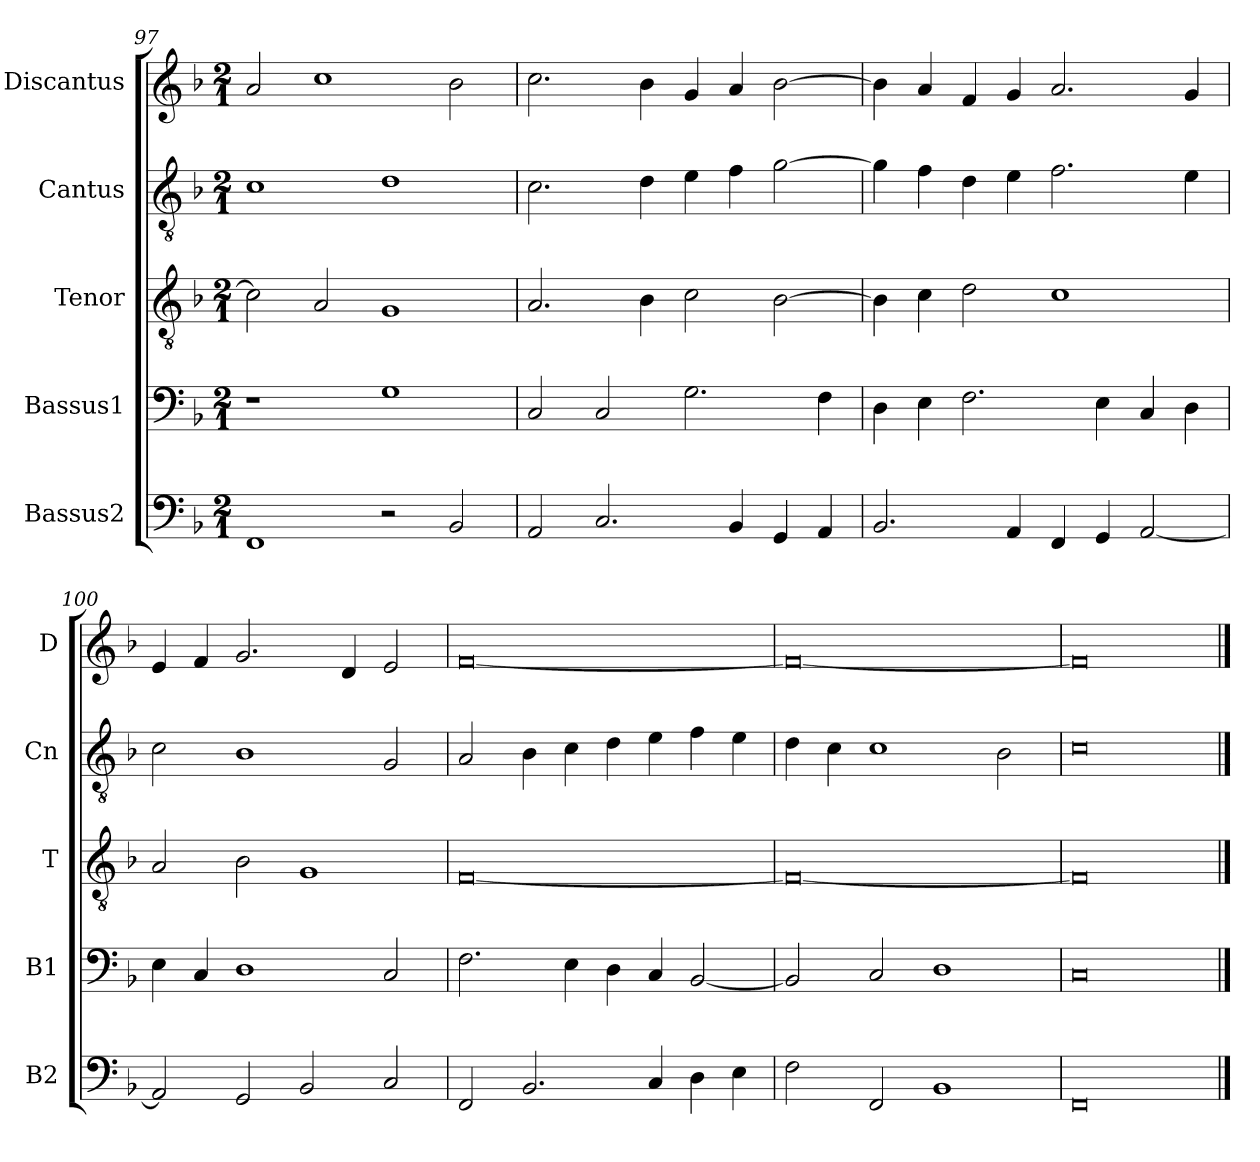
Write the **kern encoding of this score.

**kern	**kern	**kern	**kern	**kern
*part5	*part4	*part3	*part2	*part1
*staff5	*staff4	*staff3	*staff2	*staff1
*I"Bassus2	*I"Bassus1	*I"Tenor	*I"Cantus	*I"Discantus
*I'B2	*I'B1	*I'T	*I'Cn	*I'D
*clefF4	*clefF4	*clefGv2	*clefGv2	*clefG2
*k[b-]	*k[b-]	*k[b-]	*k[b-]	*k[b-]
*M2/1	*M2/1	*M2/1	*M2/1	*M2/1
=97	=97	=97	=97	=97
1FF	1r	2c\]	1c	2a/
.	.	2A/	.	1cc
2r	1G	1G	1d	.
2BB-/	.	.	.	2b-\
=98	=98	=98	=98	=98
2AA/	2C/	2.A/	2.c\	2.cc\
2.C/	2C/	.	.	.
.	.	4B-\	4d\	4b-\
.	2.G\	2c\	4e\	4g/
4BB-/	.	.	4f\	4a/
4GG/	.	[2B-\	[2g\	[2b-\
4AA/	4F\	.	.	.
=99	=99	=99	=99	=99
2.BB-/	4D\	4B-\]	4g\]	4b-\]
.	4E\	4c\	4f\	4a/
.	2.F\	2d\	4d\	4f/
4AA/	.	.	4e\	4g/
4FF/	.	1c	2.f\	2.a/
4GG/	4E\	.	.	.
[2AA/	4C/	.	.	.
.	4D\	.	4e\	4g/
=100	=100	=100	=100	=100
2AA/]	4E\	2A/	2c\	4e/
.	4C/	.	.	4f/
2GG/	1D	2B-\	1B-	2.g/
2BB-/	.	1G	.	.
.	.	.	.	4d/
2C/	2C/	.	2G/	2e/
=101	=101	=101	=101	=101
2FF/	2.F\	[0F	2A/	[0f
2.BB-/	.	.	4B-\	.
.	4E\	.	4c\	.
.	4D\	.	4d\	.
4C/	4C/	.	4e\	.
4D\	[2BB-/	.	4f\	.
4E\	.	.	4e\	.
=102	=102	=102	=102	=102
2F\	2BB-/]	0F_	4d\	0f_
.	.	.	4c\	.
2FF/	2C/	.	1c	.
1BB-	1D	.	.	.
.	.	.	2B-\	.
=103	=103	=103	=103	=103
0FF	0C	0F]	0c	0f]
==	==	==	==	==
*-	*-	*-	*-	*-
